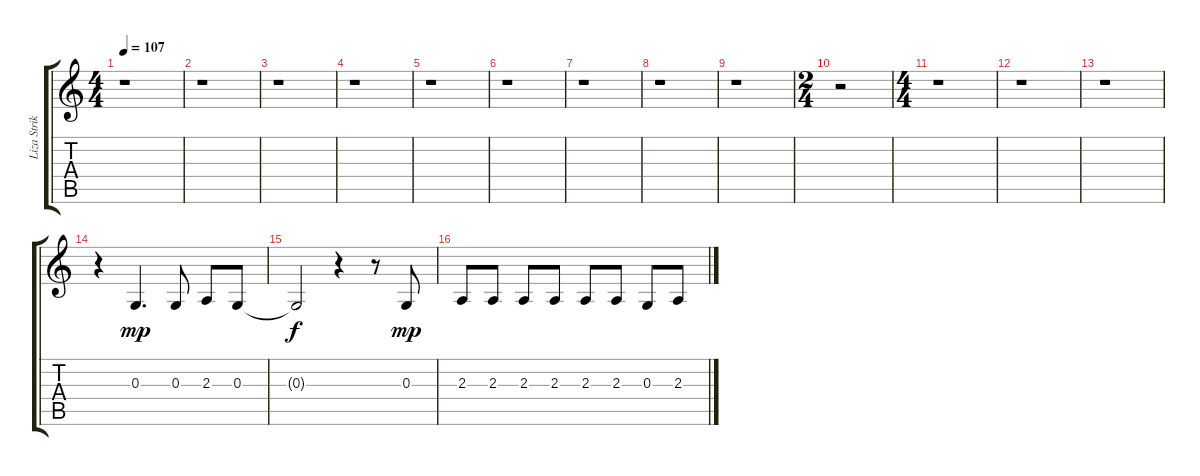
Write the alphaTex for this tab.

\track ("Liza Strike" "Liza Strik") {instrument clarinet}
\staff {score tabs}
\tuning (E4 B3 G3 D3 A2 E2) {hide}
\ts (4 4)
\tempo 107
\clef g2
\ks c
r.1{dy mp} |
r.1 |
r.1 |
r.1 |
r.1 |
r.1 |
r.1 |
r.1 |
r.1 |
\ts (2 4)
r.2 |
\ts (4 4)
r.1 |
r.1 |
r.1 |
r.4 0.3.4{d} 0.3.8 2.3.8 0.3.8 |
0.3{t}.2{dy f} r.4 r.8 0.3.8{dy mp} |
2.3.8 2.3.8 2.3.8 2.3.8 2.3.8 2.3.8 0.3.8 2.3.8
